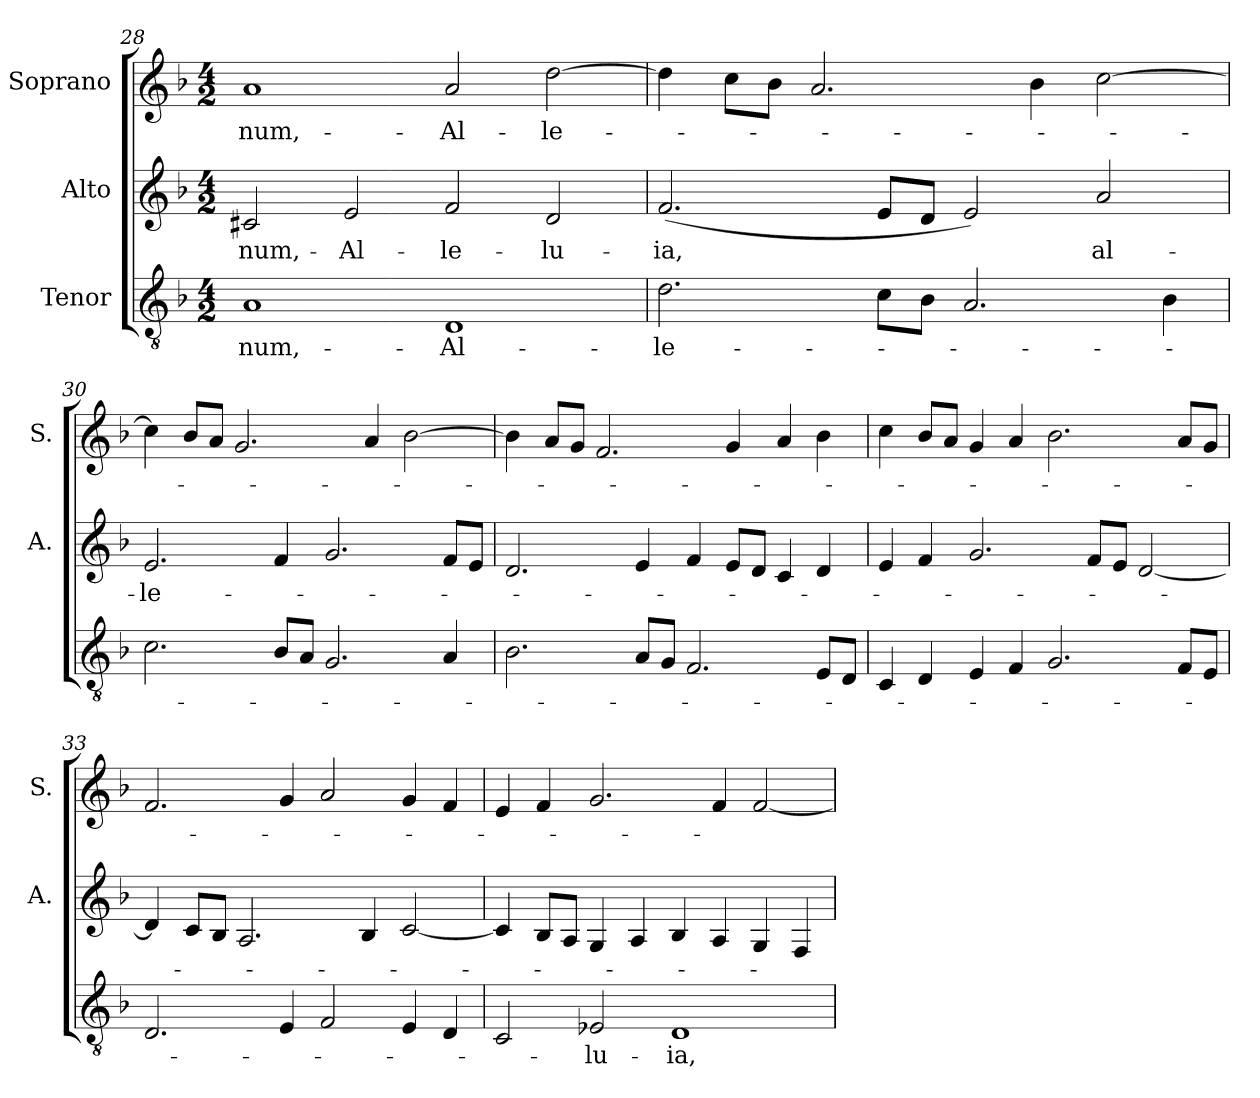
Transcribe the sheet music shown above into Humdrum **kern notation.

**kern	**text	**kern	**text	**kern	**text
*part3	*part3	*part2	*part2	*part1	*part1
*staff3	*staff3	*staff2	*staff2	*staff1	*staff1
*I"Tenor	*	*I"Alto	*	*I"Soprano	*
*	*	*I'A.	*	*I'S.	*
*clefGv2	*	*clefG2	*	*clefG2	*
*ITrd7c12	*	*	*	*	*
*k[b-]	*	*k[b-]	*	*k[b-]	*
*F:	*	*F:	*	*F:	*
*M4/2	*	*M4/2	*	*M4/2	*
=28	=28	=28	=28	=28	=28
!	!LO:LY:b:color=#000000	!	!	!	!
!	!	!	!LO:LY:b:color=#000000	!	!
!	!	!	!	!	!LO:LY:b:color=#000000
1AAi	-num,-	2c#Xi/	-num,-	1ai	-num,-
!	!	!	!LO:LY:b:color=#000000	!	!
.	.	2ei/	-Al-	.	.
!	!LO:LY:b:color=#000000	!	!	!	!
!	!	!	!LO:LY:b:color=#000000	!	!
!	!	!	!	!	!LO:LY:b:color=#000000
1DDi	-Al-	2fi/	-le-	2ai/	-Al-
!	!	!	!LO:LY:b:color=#000000	!	!
!	!	!	!	!	!LO:LY:b:color=#000000
.	.	2di/	-lu-	[2ddi\	-le-
!!LO:LB:g=z
=29	=29	=29	=29	=29	=29
!	!LO:LY:b:color=#000000	!	!	!	!
!	!	!	!LO:LY:b:color=#000000	!	!
2.Di\	-le-	(2.fi/	-ia,	4ddi\]	.
.	.	.	.	8cci\L	.
.	.	.	.	8b-i\J	.
.	.	.	.	2.ai/	.
8Ci\L	.	8ei/L	.	.	.
8BB-i\J	.	8di/J	.	.	.
2.AAi/	.	2ei/)	.	.	.
.	.	.	.	4b-i\	.
!	!	!	!LO:LY:b:color=#000000	!	!
.	.	2ai/	al-	[2cci\	.
4BB-i\	.	.	.	.	.
=30	=30	=30	=30	=30	=30
!	!	!	!LO:LY:b:color=#000000	!	!
2.Ci\	.	2.ei/	-le-	4cci\]	.
.	.	.	.	8b-i/L	.
.	.	.	.	8ai/J	.
.	.	.	.	2.gi/	.
8BB-i/L	.	4fi/	.	.	.
8AAi/J	.	.	.	.	.
2.GGi/	.	2.gi/	.	.	.
.	.	.	.	4ai/	.
.	.	.	.	[2b-i\	.
4AAi/	.	8fi/L	.	.	.
.	.	8ei/J	.	.	.
=31	=31	=31	=31	=31	=31
2.BB-i\	.	2.di/	.	4b-i\]	.
.	.	.	.	8ai/L	.
.	.	.	.	8gi/J	.
.	.	.	.	2.fi/	.
8AAi/L	.	4ei/	.	.	.
8GGi/J	.	.	.	.	.
2.FFi/	.	4fi/	.	.	.
.	.	8ei/L	.	4gi/	.
.	.	8di/J	.	.	.
.	.	4ci/	.	4ai/	.
8EEi/L	.	4di/	.	4b-i\	.
8DDi/J	.	.	.	.	.
=32	=32	=32	=32	=32	=32
4CCi/	.	4ei/	.	4cci\	.
4DDi/	.	4fi/	.	8b-i/L	.
.	.	.	.	8ai/J	.
4EEi/	.	2.gi/	.	4gi/	.
4FFi/	.	.	.	4ai/	.
2.GGi/	.	.	.	2.b-i\	.
.	.	8fi/L	.	.	.
.	.	8ei/J	.	.	.
.	.	[2di/	.	.	.
8FFi/L	.	.	.	8ai/L	.
8EEi/J	.	.	.	8gi/J	.
!!LO:LB:g=z
=33	=33	=33	=33	=33	=33
2.DDi/	.	4di/]	.	2.fi/	.
.	.	8ci/L	.	.	.
.	.	8B-i/J	.	.	.
.	.	2.Ai/	.	.	.
4EEi/	.	.	.	4gi/	.
2FFi/	.	.	.	2ai/	.
.	.	4B-i/	.	.	.
4EEi/	.	[2ci/	.	4gi/	.
4DDi/	.	.	.	4fi/	.
=34	=34	=34	=34	=34	=34
2CCi/	.	4ci/]	.	4ei/	.
.	.	8B-i/L	.	4fi/	.
.	.	8Ai/J	.	.	.
!	!LO:LY:b:color=#000000	!	!	!	!
2EE-Xi/	-lu-	4Gi/	.	2.gi/	.
.	.	4Ai/	.	.	.
!	!LO:LY:b:color=#000000	!	!	!	!
1DDi	-ia,-	4B-i/	.	.	.
.	.	4Ai/	.	4fi/	.
.	.	4Gi/	.	[2fi/	.
.	.	4Fi/	.	.	.
=	=	=	=	=	=
*-	*-	*-	*-	*-	*-
